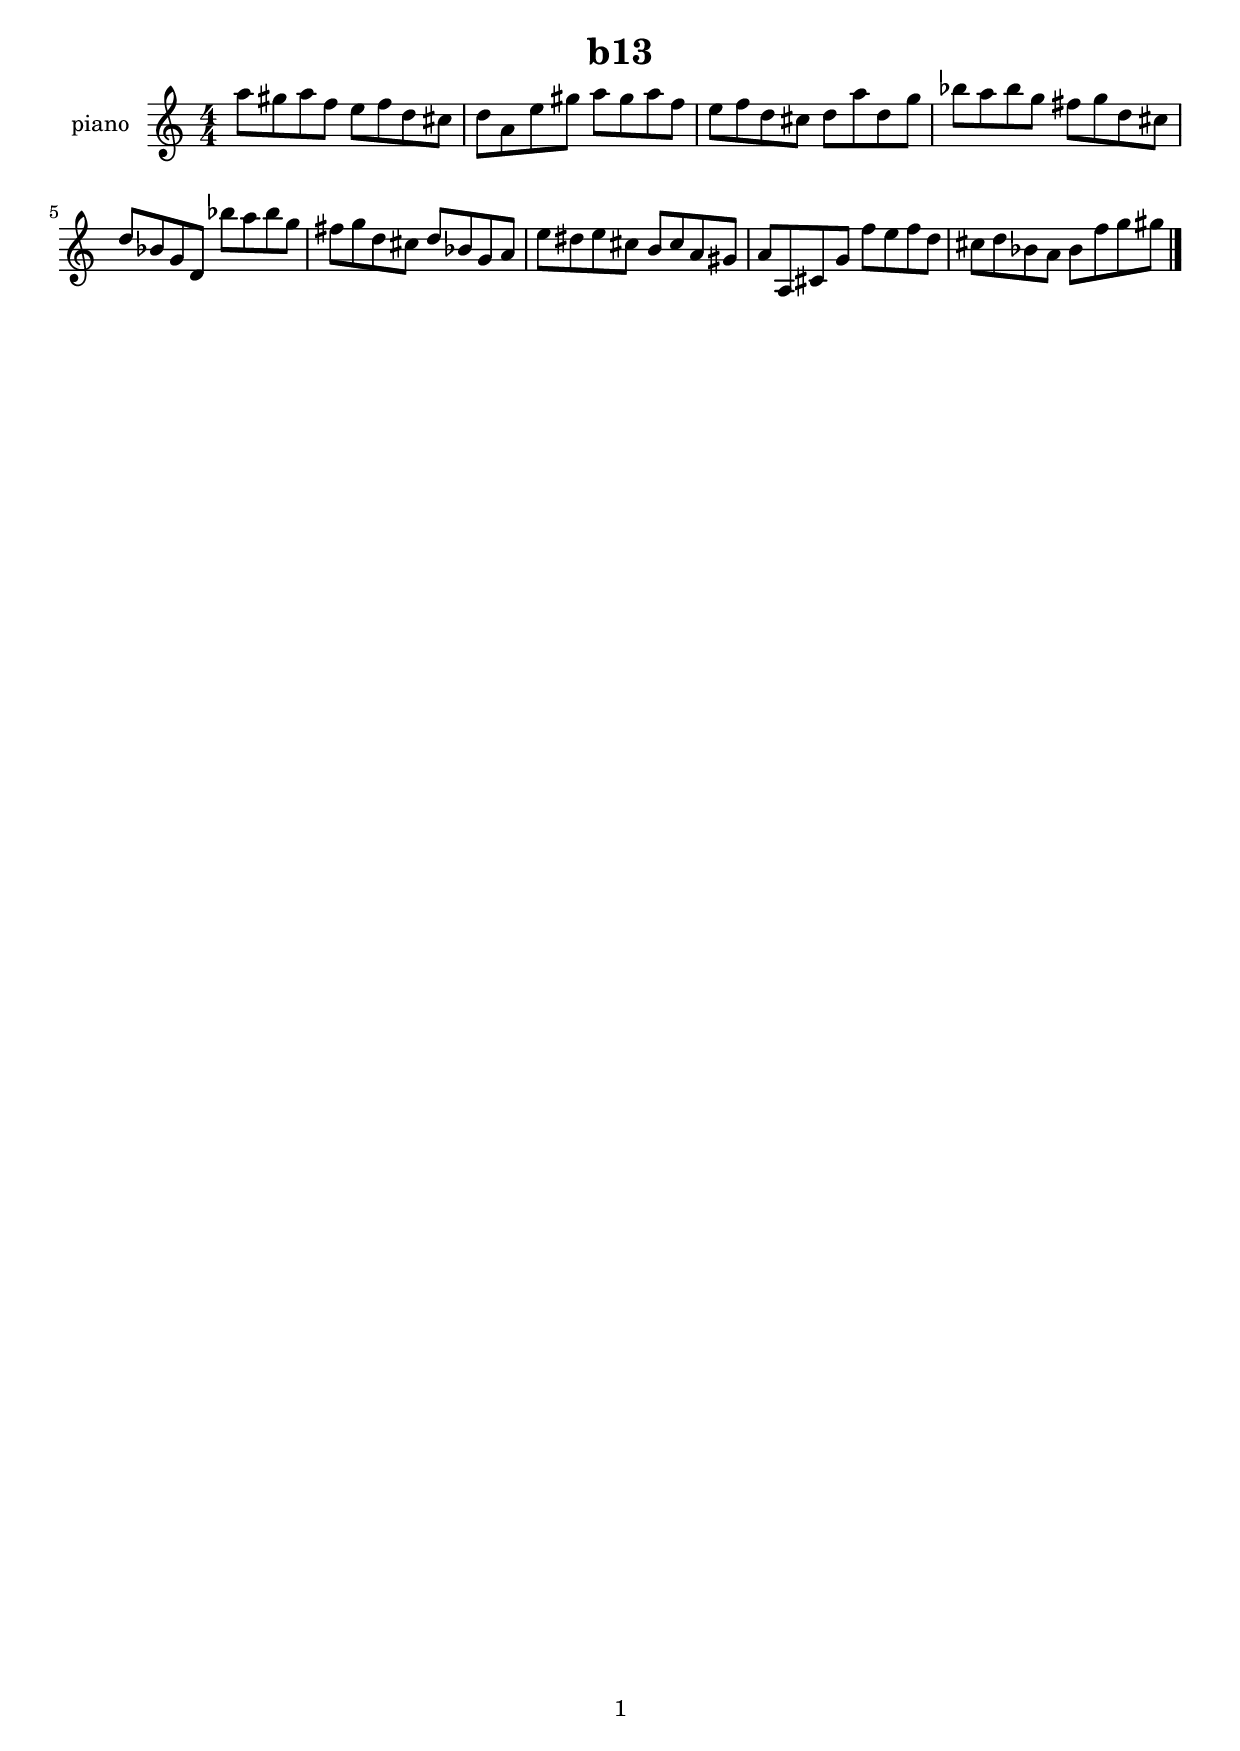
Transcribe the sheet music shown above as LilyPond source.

\version "2.14.2"
\language "english"
\header { title = "b13" tagline = "" }

\paper {
print-page-number = ##t
print-first-page-number = ##t
oddHeaderMarkup = \markup \null
evenHeaderMarkup = \markup \null
oddFooterMarkup = \markup {
\fill-line {
    \on-the-fly #print-page-number-check-first
    \fromproperty #'page:page-number-string
    }
}
evenFooterMarkup = \oddFooterMarkup
}

\score {
<<
\new Staff  {
\set Staff.instrumentName = "piano"
\set Staff.pedalSustainStyle = #'mixed
\numericTimeSignature
\set Staff.printKeyCancellation = ##f
{
\time 4/4 \key c \major a''8 gs''8 a''8 f''8 e''8 f''8 d''8 cs''8 | % 1
  d''8 a'8 e''8 gs''8 a''8 gs''8 a''8 f''8 | % 2
  e''8 f''8 d''8 cs''8 d''8 a''8 d''8 g''8 | % 3
  bf''8 a''8 bf''8 g''8 fs''8 g''8 d''8 cs''8 | % 4
  d''8 bf'8 g'8 d'8 bf''8 a''8 bf''8 g''8 | % 5
  fs''8 g''8 d''8 cs''8 d''8 bf'8 g'8 a'8 | % 6
  e''8 ds''8 e''8 cs''8 b'8 cs''8 a'8 gs'8 | % 7
  a'8 a8 cs'8 g'8 f''8 e''8 f''8 d''8 | % 8
  cs''8 d''8 bf'8 a'8 bf'8 f''8 g''8 gs''8 \bar "|." 
} }

>>
}

